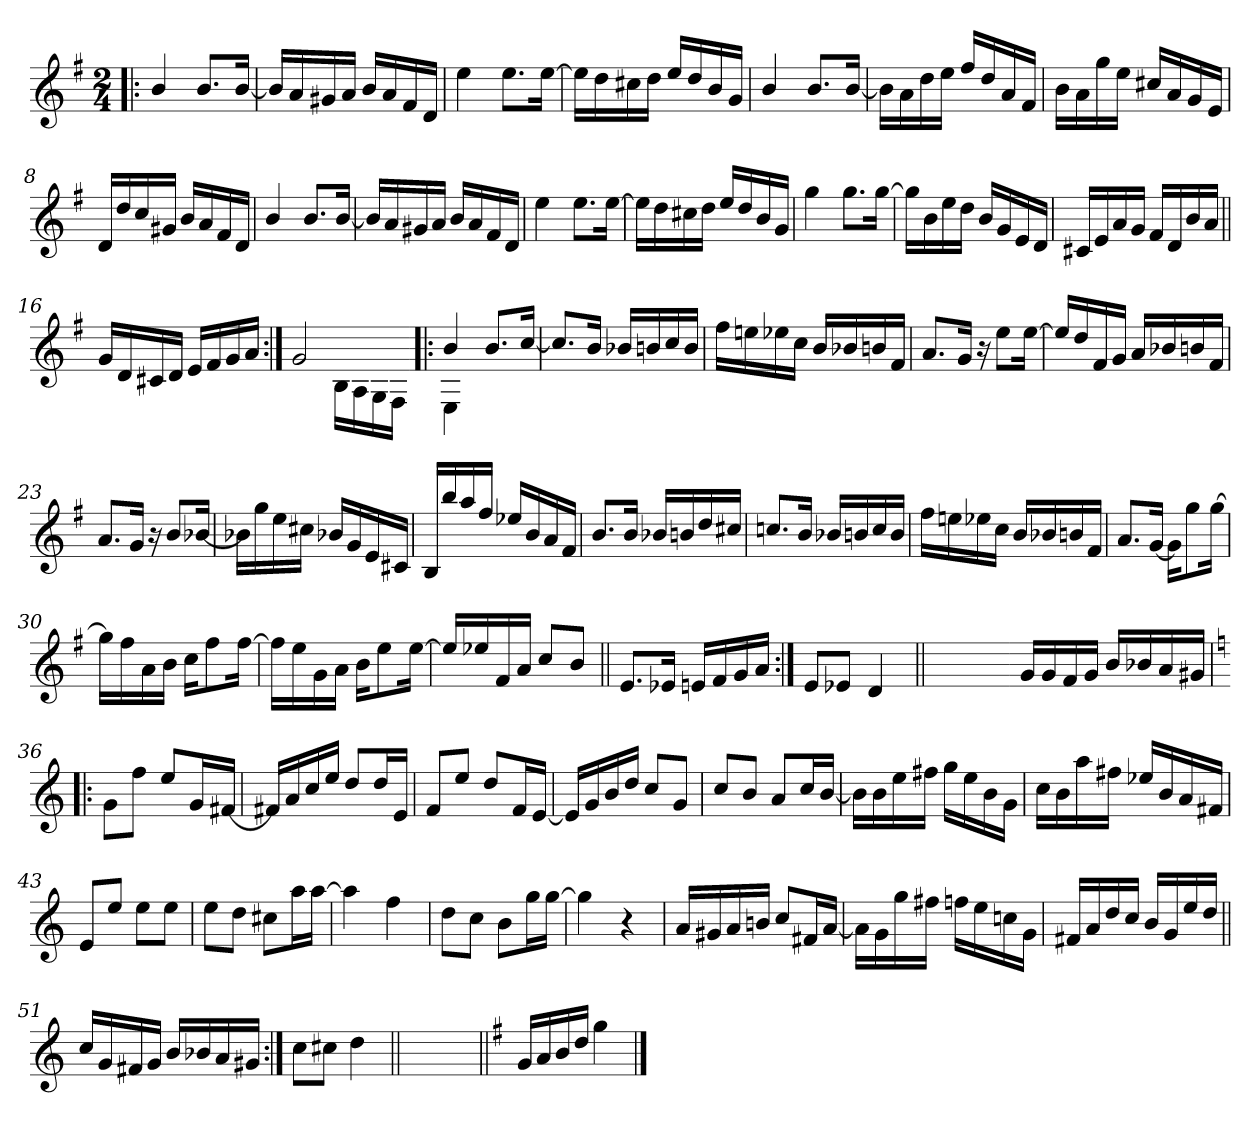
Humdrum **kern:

**kern
*part1
*staff1
*clefG2
*k[f#]
*G:
*M2/4
=1!|:
4b/
8.b/L
[16b/Jk
=2
16b/LL]
16a/
16g#X/
16a/JJ
16b/LL
16a/
16f#/
16d/JJ
=3
4ee\
8.ee\L
[16ee\Jk
=4
16ee\LL]
16dd\
16cc#X\
16dd\JJ
16ee/LL
16dd/
16b/
16g/JJ
!!LO:LB:g=z
=5
4b/
8.b/L
[16b/Jk
=6
16b\LL]
16a\
16dd\
16ee\JJ
16ff#/LL
16dd/
16a/
16f#/JJ
=7
16b\LL
16a\
16gg\
16ee\JJ
16cc#X/LL
16a/
16g/
16e/JJ
=8
16d/LL
16dd/
16cc/
16g#X/JJ
16b/LL
16a/
16f#/
16d/JJ
!!LO:LB:g=z
=9
4b/
8.b/L
[16b/Jk
=10
16b/LL]
16a/
16g#X/
16a/JJ
16b/LL
16a/
16f#/
16d/JJ
=11
4ee\
8.ee\L
[16ee\Jk
=12
16ee\LL]
16dd\
16cc#X\
16dd\JJ
16ee/LL
16dd/
16b/
16g/JJ
!!LO:LB:g=z
=13
4gg\
8.gg\L
[16gg\Jk
=14
16gg\LL]
16b\
16ee\
16dd\JJ
16b/LL
16g/
16e/
16d/JJ
=15
16c#X/LL
16e/
16a/
16g/JJ
16f#/LL
16d/
16b/
16a/JJ
=16||
16g/LL
16d/
16c#X/
16d/JJ
16e/LL
16f#/
16g/
16a/JJ
!!LO:LB:g=z
=17:|!
*^
2g/	4ryy
.	16B\LL
.	16A\
.	16G\
.	16F#\JJ
=18!|:	=18!|:
4b/	4E\
8.b/L	4ryy
[>16cc/Jk	.
*v	*v
=19
8.cc/L]
16b/Jk
16b-X/LL
16bn/
16cc/
16b/JJ
=20
16ff#\LL
16een\
16ee-X\
16cc\JJ
16b/LL
16b-X/
16bn/
16f#/JJ
!!LO:LB:g=z
=21
8.a/L
16g/Jk
16r
8ee\L
[16ee\Jk
=22
16ee/LL]
16dd/
16f#/
16g/JJ
16a/LL
16b-X/
16bn/
16f#/JJ
=23
8.a/L
16g/Jk
16r
8b/L
[16b-X/Jk
=24
16b-X\LL]
16gg\
16ee\
16cc#X\JJ
16b-X/LL
16g/
16e/
16c#X/JJ
!!LO:LB:g=z
=25
16B/LL
16bb/
16aa/
16ff#/JJ
16ee-X/LL
16b/
16a/
16f#/JJ
=26
8.b/L
16b/Jk
16b-X/LL
16bn/
16dd/
16cc#X/JJ
=27
8.ccn/L
16b/Jk
16b-X/LL
16bn/
16cc/
16b/JJ
=28
16ff#\LL
16een\
16ee-X\
16cc\JJ
16b/LL
16b-X/
16bn/
16f#/JJ
!!LO:LB:g=z
=29
8.a/L
[16g/Jk
16g\KL]
8gg\
[16gg\Jk
=30
16gg\LL]
16ff#\
16a\
16b\JJ
16cc\KL
8ff#\
[16ff#\Jk
=31
16ff#\LL]
16ee\
16g\
16a\JJ
16b\KL
8ee\
[16ee\Jk
=32
16een/LL]
16ee-X/
16f#/
16a/JJ
8cc/L
8b/J
!!LO:LB:g=z
=33||
8.e/L
16e-X/Jk
16en/LL
16f#/
16g/
16a/JJ
=34:|!
8e/L
8e-X/J
4d/
=34X341||
2ryy
!!LO:PB:g=z
=35-
16g/LL
16g/
16f#/
16g/JJ
16b/LL
16b-X/
16a/
16g#X/JJ
=36!|:
*k[]
*C:
8g\L
8ff\J
8ee/L
16g/L
[16f#X/JJ
=37
16f#X/LL]
16a/
16cc/
16ee/JJ
8dd/L
16dd/L
16e/JJ
=38
8f/L
8ee/J
8dd/L
16f/L
[16e/JJ
!!LO:LB:g=z
=39
16e/LL]
16g/
16b/
16dd/JJ
8cc/L
8g/J
=40
8cc/L
8b/J
8a/L
16cc/L
[16b/JJ
=41
16b\LL]
16b\
16ee\
16ff#X\JJ
16gg\LL
16ee\
16b\
16g\JJ
=42
16cc\LL
16b\
16aa\
16ff#X\JJ
16ee-X/LL
16b/
16a/
16f#X/JJ
!!LO:LB:g=z
=43
8e/L
8ee/J
8ee\L
8ee\J
=44
8ee\L
8dd\J
8cc#X\L
16aa\L
[16aa\JJ
=45
4aa\]
4ff\
=46
8dd\L
8cc\J
8b\L
16gg\L
[16gg\JJ
!!LO:LB:g=z
=47
4gg\]
4r
=48
16a/LL
16g#X/
16a/
16bn/JJ
8cc/L
16f#X/L
[16a/JJ
=49
16a\LL]
16g\
16gg\
16ff#X\JJ
16ffn\LL
16ee\
16ccn\
16g\JJ
=50
16f#X/LL
16a/
16dd/
16cc/JJ
16b/LL
16g/
16ee/
16dd/JJ
!!LO:LB:g=z
=51||
16cc/LL
16g/
16f#X/
16g/JJ
16b/LL
16b-X/
16a/
16g#X/JJ
=52:|!
8cc\L
8cc#X\J
4dd\
=52X522||
2ryy
=53||
*k[f#]
*G:
16g/LL
16a/
16b/
16dd/JJ
4gg\
==
*-
